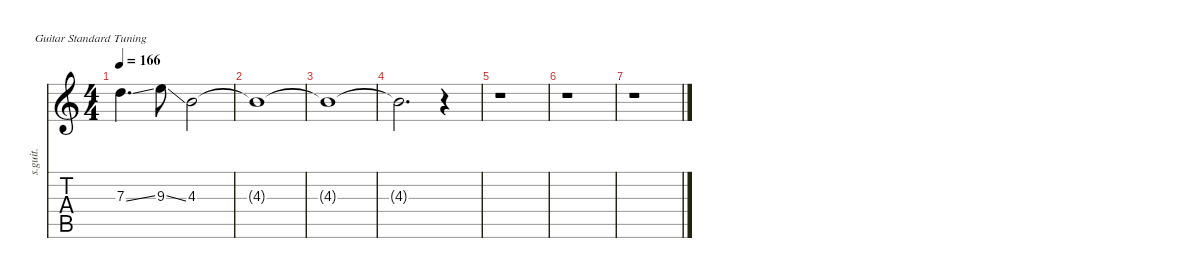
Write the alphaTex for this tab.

\defaultSystemsLayout 4
\hideDynamics
\bracketExtendMode nobrackets
\track ("Strings" "s.guit.") {instrument synthstrings1}
\staff {score tabs}
\tuning (E4 B3 G3 D3 A2 E2)
\displaytranspose 12
\ts (4 4)
\tempo 166
\clef g2
\ks c
7.3{ss}.4{d lyrics (0 "") lyrics (1 "") lyrics (2 "") lyrics (3 "") lyrics (4 "") dy f} 9.3{ss}.8{lyrics (0 "") lyrics (1 "") lyrics (2 "") lyrics (3 "") lyrics (4 "")} 4.3.2{lyrics (0 "") lyrics (1 "") lyrics (2 "") lyrics (3 "") lyrics (4 "")} |
4.3{t}.1{lyrics (0 "") lyrics (1 "") lyrics (2 "") lyrics (3 "") lyrics (4 "")} |
4.3{t}.1{lyrics (0 "") lyrics (1 "") lyrics (2 "") lyrics (3 "") lyrics (4 "")} |
4.3{t}.2{d lyrics (0 "") lyrics (1 "") lyrics (2 "") lyrics (3 "") lyrics (4 "")} r.4 |
r.1 |
r.1 |
r.1
